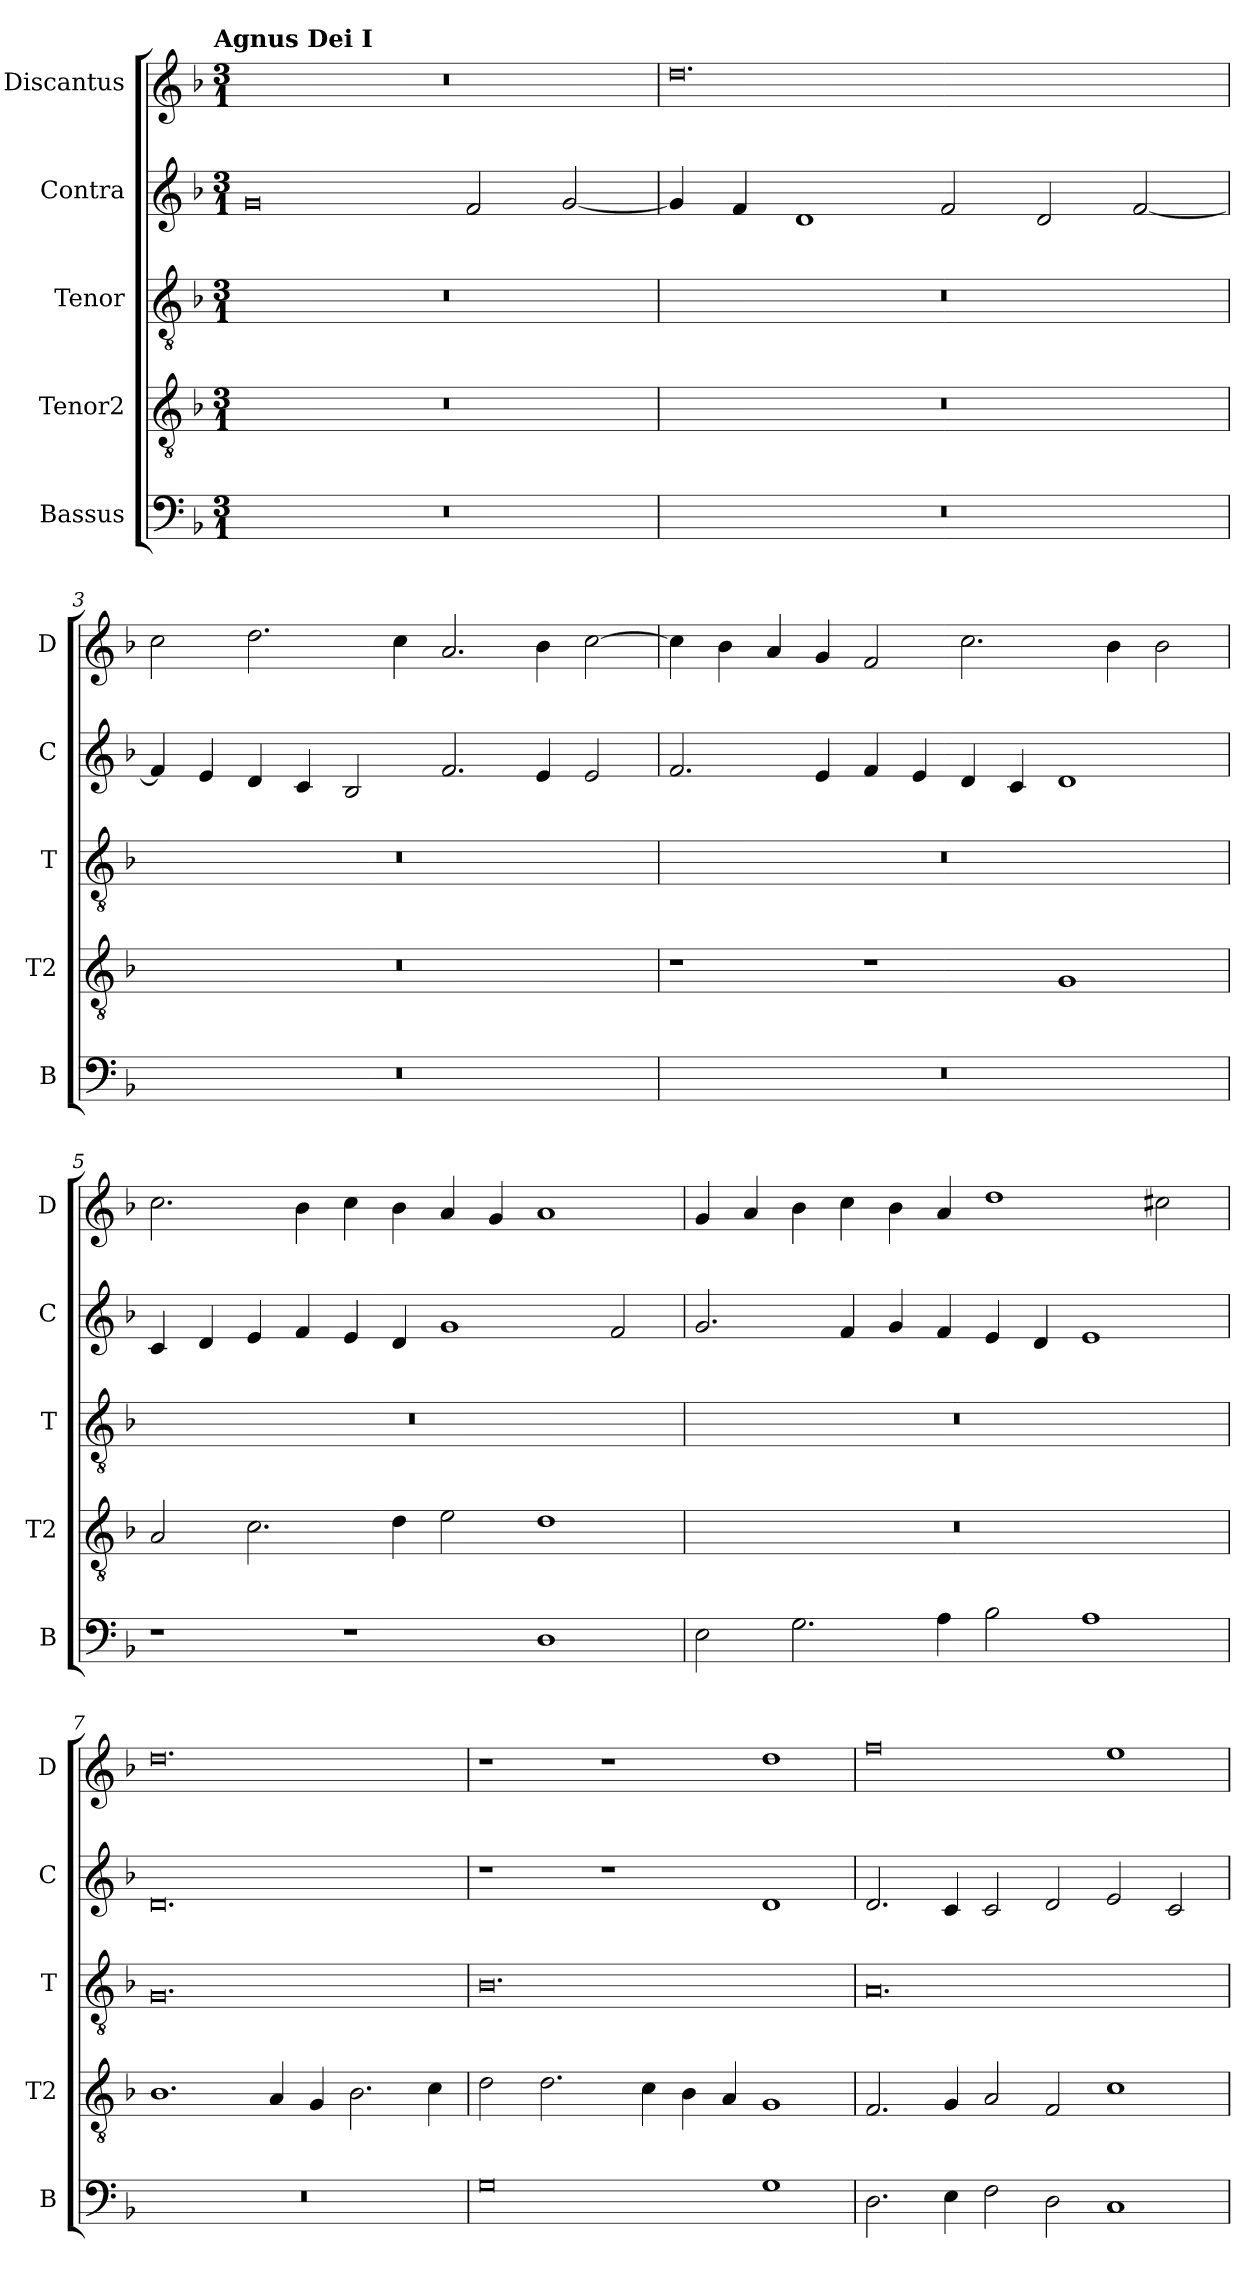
**kern	**kern	**kern	**kern	**kern
*part5	*part4	*part3	*part2	*part1
*staff5	*staff4	*staff3	*staff2	*staff1
*I"Bassus	*I"Tenor2	*I"Tenor	*I"Contra	*I"Discantus
*I'B	*I'T2	*I'T	*I'C	*I'D
*clefF4	*clefGv2	*clefGv2	*clefG2	*clefG2
*k[b-]	*k[b-]	*k[b-]	*k[b-]	*k[b-]
!!LO:TX:omd:t=Agnus Dei I
*M3/1	*M3/1	*M3/1	*M3/1	*M3/1
=1	=1	=1	=1	=1
0.r	0.r	0.r	0g	0.r
.	.	.	2f/	.
.	.	.	[2g/	.
=2	=2	=2	=2	=2
0.r	0.r	0.r	4g/]	0.dd
.	.	.	4f/	.
.	.	.	1d	.
.	.	.	2f/	.
.	.	.	2d/	.
.	.	.	[2f/	.
=3	=3	=3	=3	=3
0.r	0.r	0.r	4f/]	2cc\
.	.	.	4e/	.
.	.	.	4d/	2.dd\
.	.	.	4c/	.
.	.	.	2B-/	.
.	.	.	.	4cc\
.	.	.	2.f/	2.a/
.	.	.	4e/	4b-\
.	.	.	2e/	[2cc\
=4	=4	=4	=4	=4
0.r	1r	0.r	2.f/	4cc\]
.	.	.	.	4b-\
.	.	.	.	4a/
.	.	.	4e/	4g/
.	1r	.	4f/	2f/
.	.	.	4e/	.
.	.	.	4d/	2.cc\
.	.	.	4c/	.
.	1G	.	1d	.
.	.	.	.	4b-\
.	.	.	.	2b-\
=5	=5	=5	=5	=5
1r	2A/	0.r	4c/	2.cc\
.	.	.	4d/	.
.	2.c\	.	4e/	.
.	.	.	4f/	4b-\
1r	.	.	4e/	4cc\
.	4d\	.	4d/	4b-\
.	2e\	.	1g	4a/
.	.	.	.	4g/
1D	1d	.	.	1a
.	.	.	2f/	.
=6	=6	=6	=6	=6
2E\	0.r	0.r	2.g/	4g/
.	.	.	.	4a/
2.G\	.	.	.	4b-\
.	.	.	4f/	4cc\
.	.	.	4g/	4b-\
4A\	.	.	4f/	4a/
2B-\	.	.	4e/	1dd
.	.	.	4d/	.
1A	.	.	1e	.
.	.	.	.	2cc#X\
=7	=7	=7	=7	=7
0.r	1.B-	0.G	0.d	0.dd
.	4A/	.	.	.
.	4G/	.	.	.
.	2.B-\	.	.	.
.	4c\	.	.	.
=8	=8	=8	=8	=8
0G	2d\	0.B-	1r	1r
.	2.d\	.	.	.
.	.	.	1r	1r
.	4c\	.	.	.
.	4B-\	.	.	.
.	4A/	.	.	.
1G	1G	.	1d	1dd
=9	=9	=9	=9	=9
2.D\	2.F/	0.A	2.d/	0ff
4E\	4G/	.	4c/	.
2F\	2A/	.	2c/	.
2D\	2F/	.	2d/	.
1C	1c	.	2e/	1ee
.	.	.	2c/	.
=	=	=	=	=
*-	*-	*-	*-	*-
